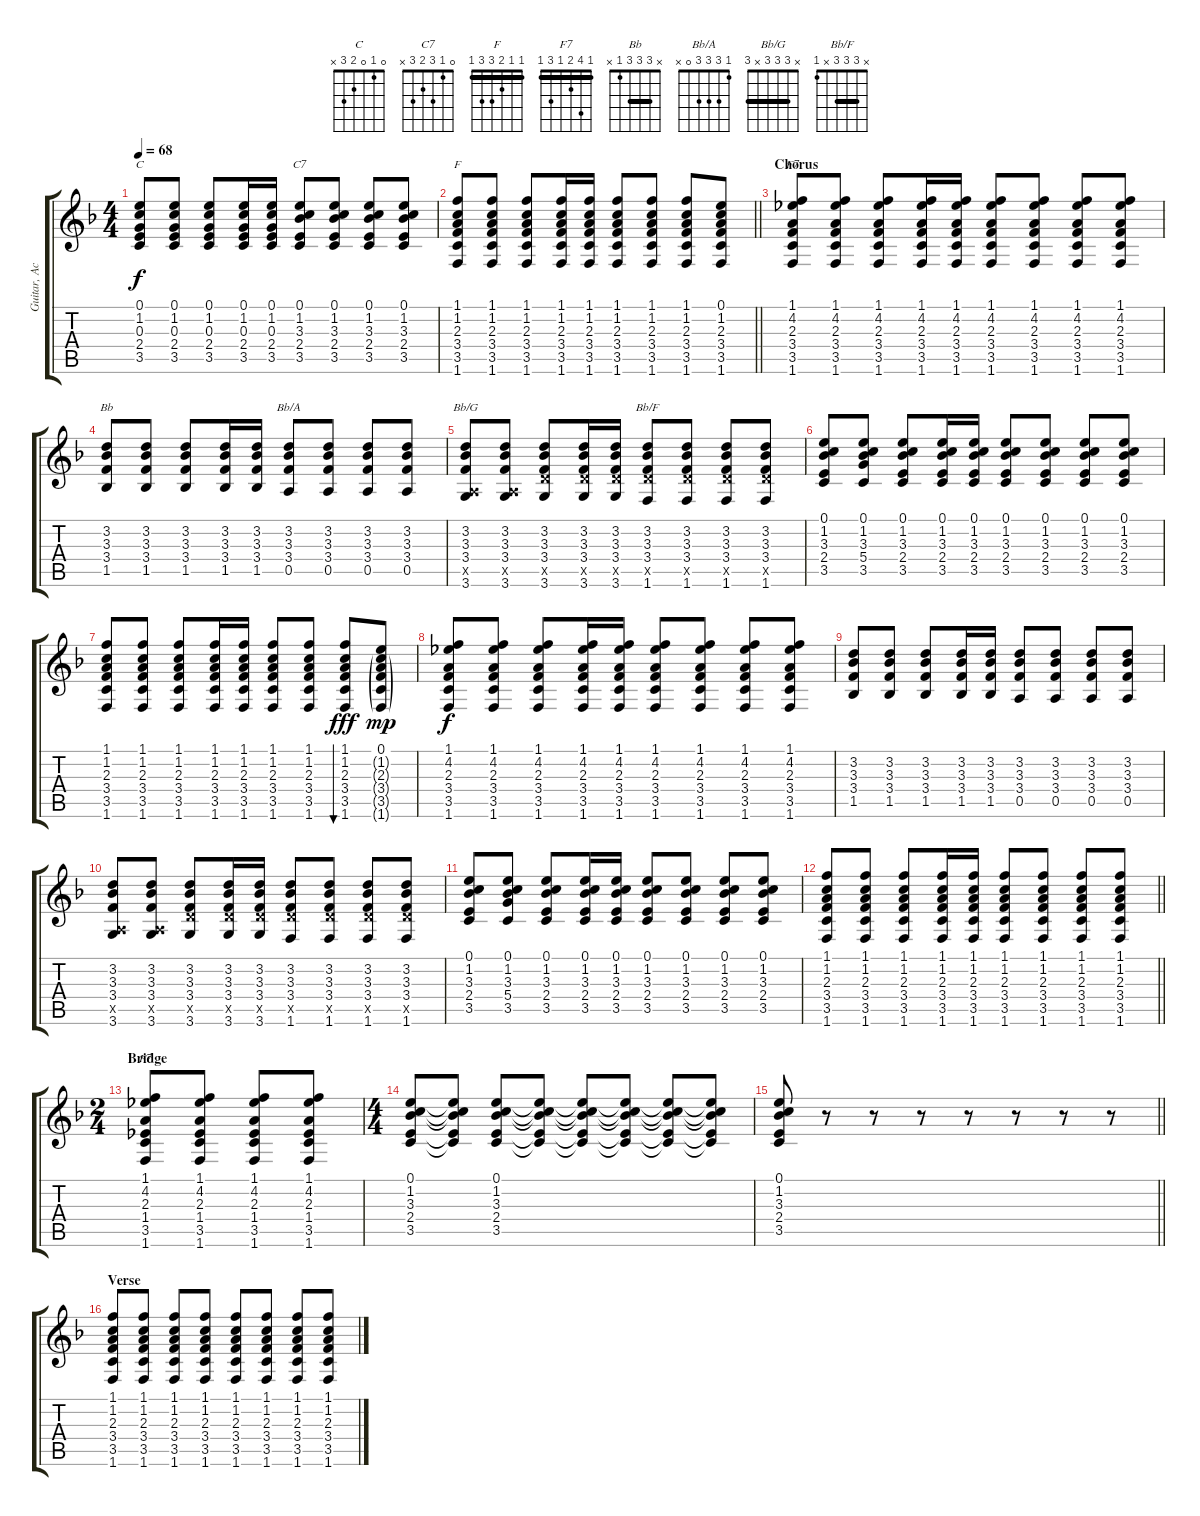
\track ("Guitar, Acoustic" "Guitar, Ac") {instrument acousticguitarsteel}
\staff {score tabs}
\tuning (E4 B3 G3 D3 A2 E2) {hide}
\chord ("C" 0 1 0 2 3 x)
\chord ("C7" 0 1 3 2 3 x)
\chord ("F" 1 1 2 3 3 1) {barre 1}
\chord ("F7" 1 4 2 3 3 1) {barre 1}
\chord ("Bb" x 3 3 3 1 x) {barre 3}
\chord ("Bb/A" 1 3 3 3 0 x)
\chord ("Bb/G" x 3 3 3 x 3) {barre 3}
\chord ("Bb/F" x 3 3 3 x 1) {barre 3}
\chord ("F7" 1 4 2 1 3 1) {barre 1}
\ts (4 4)
\tempo 68
\clef g2
\ks f
(0.1 1.2 0.3 2.4 3.5).8{ch "C" dy f} (0.1 1.2 0.3 2.4 3.5).8 (0.1 1.2 0.3 2.4 3.5).8 (0.1 1.2 0.3 2.4 3.5).16 (0.1 1.2 0.3 2.4 3.5).16 (0.1 1.2 3.3 2.4 3.5).8{ch "C7"} (0.1 1.2 3.3 2.4 3.5).8 (0.1 1.2 3.3 2.4 3.5).8 (0.1 1.2 3.3 2.4 3.5).8 |
\barLineRight lightlight
(1.1 1.2 2.3 3.4 3.5 1.6).8{ch "F"} (1.1 1.2 2.3 3.4 3.5 1.6).8 (1.1 1.2 2.3 3.4 3.5 1.6).8 (1.1 1.2 2.3 3.4 3.5 1.6).16 (1.1 1.2 2.3 3.4 3.5 1.6).16 (1.1 1.2 2.3 3.4 3.5 1.6).8 (1.1 1.2 2.3 3.4 3.5 1.6).8 (1.1 1.2 2.3 3.4 3.5 1.6).8 (0.1 1.2 2.3 3.4 3.5 1.6).8 |
\section ("" "Chorus")
(1.1 4.2 2.3 3.4 3.5 1.6).8{ch "F7"} (1.1 4.2 2.3 3.4 3.5 1.6).8 (1.1 4.2 2.3 3.4 3.5 1.6).8 (1.1 4.2 2.3 3.4 3.5 1.6).16 (1.1 4.2 2.3 3.4 3.5 1.6).16 (1.1 4.2 2.3 3.4 3.5 1.6).8 (1.1 4.2 2.3 3.4 3.5 1.6).8 (1.1 4.2 2.3 3.4 3.5 1.6).8 (1.1 4.2 2.3 3.4 3.5 1.6).8 |
(3.2 3.3 3.4 1.5).8{ch "Bb"} (3.2 3.3 3.4 1.5).8 (3.2 3.3 3.4 1.5).8 (3.2 3.3 3.4 1.5).16 (3.2 3.3 3.4 1.5).16 (3.2 3.3 3.4 0.5).8{ch "Bb/A"} (3.2 3.3 3.4 0.5).8 (3.2 3.3 3.4 0.5).8 (3.2 3.3 3.4 0.5).8 |
(3.2 3.3 3.4 0.5{x} 3.6).8{ch "Bb/G"} (3.2 3.3 3.4 0.5{x} 3.6).8 (3.2 3.3 3.4 5.5{x} 3.6).8 (3.2 3.3 3.4 5.5{x} 3.6).16 (3.2 3.3 3.4 5.5{x} 3.6).16 (3.2 3.3 3.4 5.5{x} 1.6).8{ch "Bb/F"} (3.2 3.3 3.4 5.5{x} 1.6).8 (3.2 3.3 3.4 5.5{x} 1.6).8 (3.2 3.3 3.4 5.5{x} 1.6).8 |
(0.1 1.2 3.3 2.4 3.5).8 (0.1 1.2 3.3 5.4 3.5).8 (0.1 1.2 3.3 2.4 3.5).8 (0.1 1.2 3.3 2.4 3.5).16 (0.1 1.2 3.3 2.4 3.5).16 (0.1 1.2 3.3 2.4 3.5).8 (0.1 1.2 3.3 2.4 3.5).8 (0.1 1.2 3.3 2.4 3.5).8 (0.1 1.2 3.3 2.4 3.5).8 |
(1.1 1.2 2.3 3.4 3.5 1.6).8 (1.1 1.2 2.3 3.4 3.5 1.6).8 (1.1 1.2 2.3 3.4 3.5 1.6).8 (1.1 1.2 2.3 3.4 3.5 1.6).16 (1.1 1.2 2.3 3.4 3.5 1.6).16 (1.1 1.2 2.3 3.4 3.5 1.6).8 (1.1 1.2 2.3 3.4 3.5 1.6).8 (1.1 1.2 2.3 3.4 3.5 1.6).8{bu 120 dy fff} (0.1 1.2{g} 2.3{g} 3.4{g} 3.5{g} 1.6{g}).8{dy mp} |
(1.1 4.2 2.3 3.4 3.5 1.6).8{dy f} (1.1 4.2 2.3 3.4 3.5 1.6).8 (1.1 4.2 2.3 3.4 3.5 1.6).8 (1.1 4.2 2.3 3.4 3.5 1.6).16 (1.1 4.2 2.3 3.4 3.5 1.6).16 (1.1 4.2 2.3 3.4 3.5 1.6).8 (1.1 4.2 2.3 3.4 3.5 1.6).8 (1.1 4.2 2.3 3.4 3.5 1.6).8 (1.1 4.2 2.3 3.4 3.5 1.6).8 |
(3.2 3.3 3.4 1.5).8 (3.2 3.3 3.4 1.5).8 (3.2 3.3 3.4 1.5).8 (3.2 3.3 3.4 1.5).16 (3.2 3.3 3.4 1.5).16 (3.2 3.3 3.4 0.5).8 (3.2 3.3 3.4 0.5).8 (3.2 3.3 3.4 0.5).8 (3.2 3.3 3.4 0.5).8 |
(3.2 3.3 3.4 0.5{x} 3.6).8 (3.2 3.3 3.4 0.5{x} 3.6).8 (3.2 3.3 3.4 5.5{x} 3.6).8 (3.2 3.3 3.4 5.5{x} 3.6).16 (3.2 3.3 3.4 5.5{x} 3.6).16 (3.2 3.3 3.4 5.5{x} 1.6).8 (3.2 3.3 3.4 5.5{x} 1.6).8 (3.2 3.3 3.4 5.5{x} 1.6).8 (3.2 3.3 3.4 5.5{x} 1.6).8 |
(0.1 1.2 3.3 2.4 3.5).8 (0.1 1.2 3.3 5.4 3.5).8 (0.1 1.2 3.3 2.4 3.5).8 (0.1 1.2 3.3 2.4 3.5).16 (0.1 1.2 3.3 2.4 3.5).16 (0.1 1.2 3.3 2.4 3.5).8 (0.1 1.2 3.3 2.4 3.5).8 (0.1 1.2 3.3 2.4 3.5).8 (0.1 1.2 3.3 2.4 3.5).8 |
\barLineRight lightlight
(1.1 1.2 2.3 3.4 3.5 1.6).8 (1.1 1.2 2.3 3.4 3.5 1.6).8 (1.1 1.2 2.3 3.4 3.5 1.6).8 (1.1 1.2 2.3 3.4 3.5 1.6).16 (1.1 1.2 2.3 3.4 3.5 1.6).16 (1.1 1.2 2.3 3.4 3.5 1.6).8 (1.1 1.2 2.3 3.4 3.5 1.6).8 (1.1 1.2 2.3 3.4 3.5 1.6).8 (1.1 1.2 2.3 3.4 3.5 1.6).8 |
\ts (2 4)
\section ("" "Bridge")
(1.1 4.2 2.3 1.4 3.5 1.6).8{ch "F7"} (1.1 4.2 2.3 1.4 3.5 1.6).8 (1.1 4.2 2.3 1.4 3.5 1.6).8 (1.1 4.2 2.3 1.4 3.5 1.6).8 |
\ts (4 4)
(0.1 1.2 3.3 2.4 3.5).8 (0.1{t} 1.2{t} 3.3{t} 2.4{t} 3.5{t}).8 (0.1 1.2 3.3 2.4 3.5).8 (0.1{t} 1.2{t} 3.3{t} 2.4{t} 3.5{t}).8 (0.1{t} 1.2{t} 3.3{t} 2.4{t} 3.5{t}).8 (0.1{t} 1.2{t} 3.3{t} 2.4{t} 3.5{t}).8 (0.1{t} 1.2{t} 3.3{t} 2.4{t} 3.5{t}).8 (0.1{t} 1.2{t} 3.3{t} 2.4{t} 3.5{t}).8 |
\barLineRight lightlight
(0.1 1.2 3.3 2.4 3.5).8 r.8 r.8 r.8 r.8 r.8 r.8 r.8 |
\section ("" "Verse")
(1.1 1.2 2.3 3.4 3.5 1.6).8 (1.1 1.2 2.3 3.4 3.5 1.6).8 (1.1 1.2 2.3 3.4 3.5 1.6).8 (1.1 1.2 2.3 3.4 3.5 1.6).8 (1.1 1.2 2.3 3.4 3.5 1.6).8 (1.1 1.2 2.3 3.4 3.5 1.6).8 (1.1 1.2 2.3 3.4 3.5 1.6).8 (1.1 1.2 2.3 3.4 3.5 1.6).8
